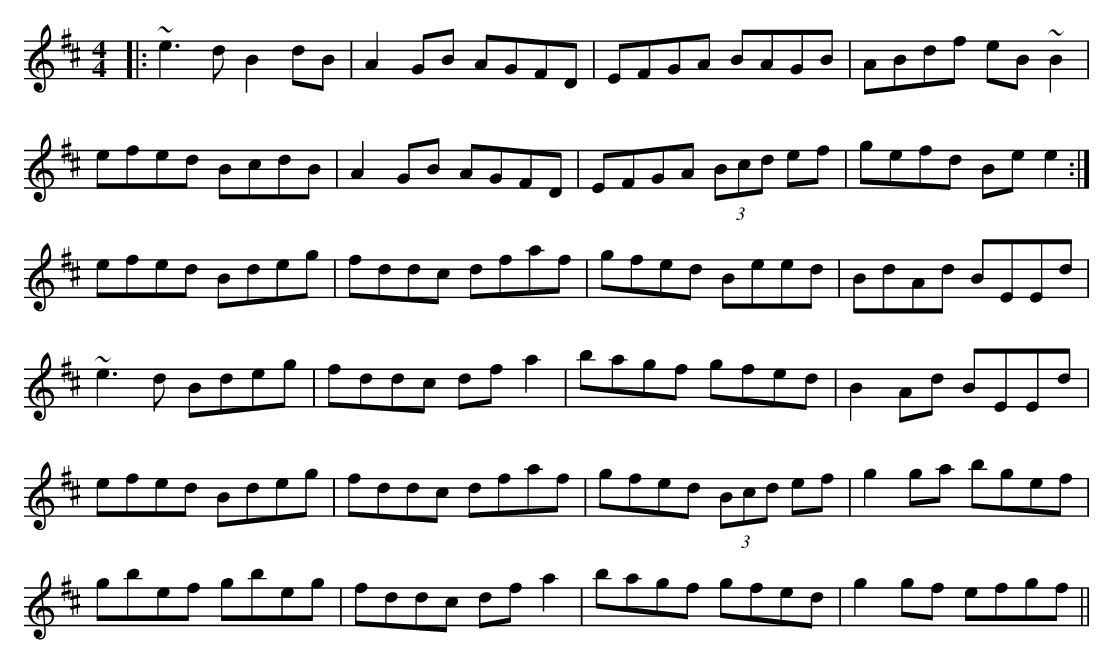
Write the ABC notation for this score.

X:1
M:4/4
K:Edor
|:~e3d B2dB|A2GB AGFD|EFGA BAGB|ABdf eB~B2|
efed BcdB|A2GB AGFD|EFGA (3Bcd ef|gefd Bee2:|
efed Bdeg|fddc dfaf|gfed Beed|BdAd BEEd|
~e3d Bdeg|fddc dfa2|bagf gfed|B2Ad BEEd|
efed Bdeg|fddc dfaf|gfed (3Bcd ef|g2ga bgef|
gbef gbeg|fddc dfa2|bagf gfed|g2gf efgf||
